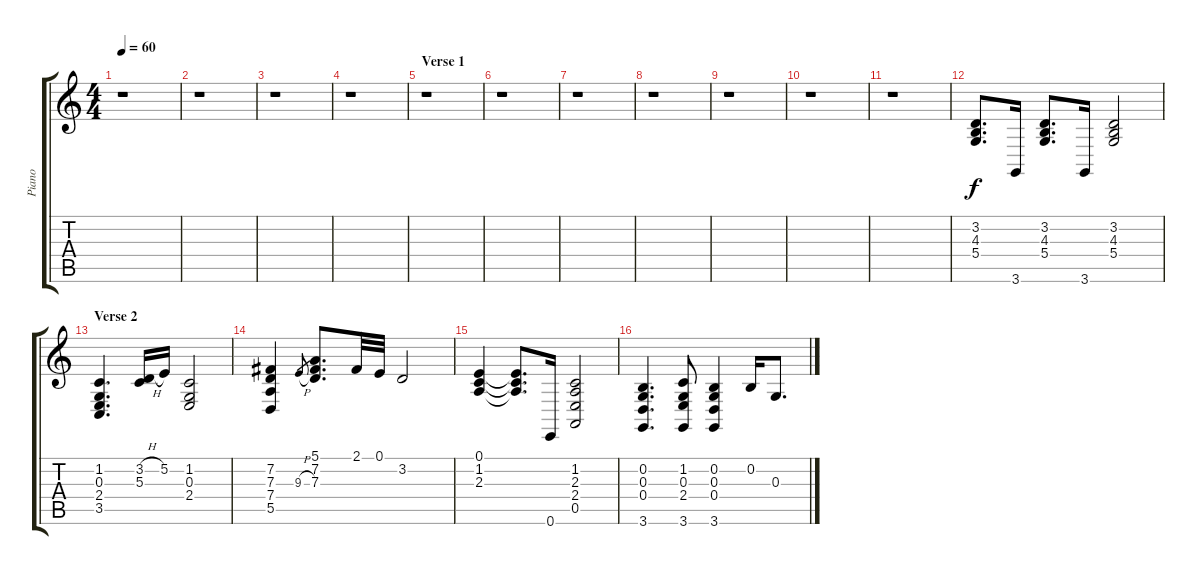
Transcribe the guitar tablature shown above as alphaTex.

\track ("Piano" "Piano") {instrument acousticgrandpiano}
\staff {score tabs}
\tuning (E4 B3 G3 D3 A2 E2) {hide}
\ts (4 4)
\tempo 60
\clef g2
\ks c
r.1{dy f} |
r.1 |
r.1 |
r.1 |
\section ("" "Verse 1")
r.1 |
r.1 |
r.1 |
r.1 |
r.1 |
r.1 |
r.1 |
(3.2 4.3 5.4).8{d} 3.6.16 (3.2 4.3 5.4).8{d} 3.6.16 (3.2 4.3 5.4).2 |
\section ("" "Verse 2")
(1.2 0.3 2.4 3.5).4{d} (3.2{h} 5.3).16 5.2.16 (1.2 0.3 2.4).2 |
(7.2 7.3 7.4 5.5).4 9.3{h}.8{gr} (5.1 7.2 7.3).8{d} 2.1.32 0.1.32 3.2.2 |
(0.1 1.2 2.3).4 (0.1{t} 1.2{t} 2.3{t}).8{d} 0.6.16 (1.2 2.3 2.4 0.5).2 |
(0.2 0.3 0.4 3.6).4{d} (1.2 0.3 2.4 3.6).8 (0.2 0.3 0.4 3.6).4 0.2.16 0.3.8{d}
